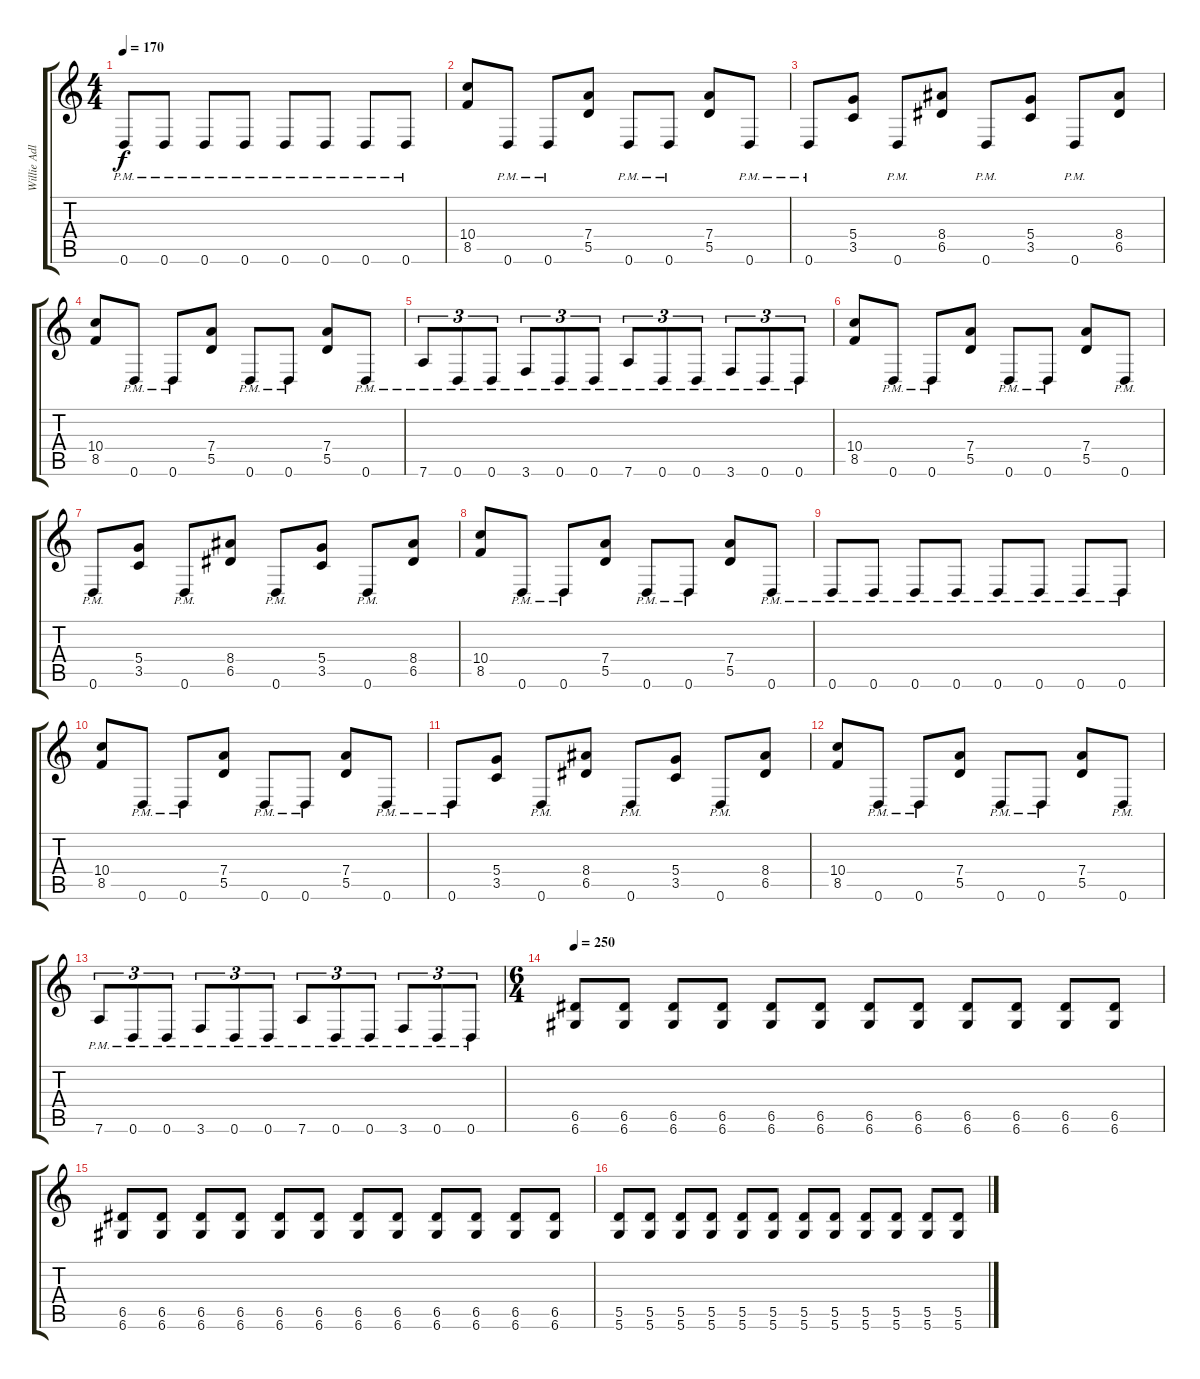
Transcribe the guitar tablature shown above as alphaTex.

\track ("Willie Adler" "Willie Adl") {instrument distortionguitar}
\staff {score tabs}
\tuning (E4 B3 G3 D3 A2 D2) {hide}
\ts (4 4)
\tempo 170
\clef g2
\ks c
0.6{pm}.8{dy f} 0.6{pm}.8 0.6{pm}.8 0.6{pm}.8 0.6{pm}.8 0.6{pm}.8 0.6{pm}.8 0.6{pm}.8 |
(10.4 8.5).8 0.6{pm}.8 0.6{pm}.8 (7.4 5.5).8 0.6{pm}.8 0.6{pm}.8 (7.4 5.5).8 0.6{pm}.8 |
0.6{pm}.8 (5.4 3.5).8 0.6{pm}.8 (8.4 6.5).8 0.6{pm}.8 (5.4 3.5).8 0.6{pm}.8 (8.4 6.5).8 |
(10.4 8.5).8 0.6{pm}.8 0.6{pm}.8 (7.4 5.5).8 0.6{pm}.8 0.6{pm}.8 (7.4 5.5).8 0.6{pm}.8 |
7.6{pm}.8{tu (3 2)} 0.6{pm}.8{tu (3 2)} 0.6{pm}.8{tu (3 2)} 3.6{pm}.8{tu (3 2)} 0.6{pm}.8{tu (3 2)} 0.6{pm}.8{tu (3 2)} 7.6{pm}.8{tu (3 2)} 0.6{pm}.8{tu (3 2)} 0.6{pm}.8{tu (3 2)} 3.6{pm}.8{tu (3 2)} 0.6{pm}.8{tu (3 2)} 0.6{pm}.8{tu (3 2)} |
(10.4 8.5).8 0.6{pm}.8 0.6{pm}.8 (7.4 5.5).8 0.6{pm}.8 0.6{pm}.8 (7.4 5.5).8 0.6{pm}.8 |
0.6{pm}.8 (5.4 3.5).8 0.6{pm}.8 (8.4 6.5).8 0.6{pm}.8 (5.4 3.5).8 0.6{pm}.8 (8.4 6.5).8 |
(10.4 8.5).8 0.6{pm}.8 0.6{pm}.8 (7.4 5.5).8 0.6{pm}.8 0.6{pm}.8 (7.4 5.5).8 0.6{pm}.8 |
0.6{pm}.8 0.6{pm}.8 0.6{pm}.8 0.6{pm}.8 0.6{pm}.8 0.6{pm}.8 0.6{pm}.8 0.6{pm}.8 |
(10.4 8.5).8 0.6{pm}.8 0.6{pm}.8 (7.4 5.5).8 0.6{pm}.8 0.6{pm}.8 (7.4 5.5).8 0.6{pm}.8 |
0.6{pm}.8 (5.4 3.5).8 0.6{pm}.8 (8.4 6.5).8 0.6{pm}.8 (5.4 3.5).8 0.6{pm}.8 (8.4 6.5).8 |
(10.4 8.5).8 0.6{pm}.8 0.6{pm}.8 (7.4 5.5).8 0.6{pm}.8 0.6{pm}.8 (7.4 5.5).8 0.6{pm}.8 |
7.6{pm}.8{tu (3 2)} 0.6{pm}.8{tu (3 2)} 0.6{pm}.8{tu (3 2)} 3.6{pm}.8{tu (3 2)} 0.6{pm}.8{tu (3 2)} 0.6{pm}.8{tu (3 2)} 7.6{pm}.8{tu (3 2)} 0.6{pm}.8{tu (3 2)} 0.6{pm}.8{tu (3 2)} 3.6{pm}.8{tu (3 2)} 0.6{pm}.8{tu (3 2)} 0.6{pm}.8{tu (3 2)} |
\ts (6 4)
\tempo 250
(6.5 6.6).8{volume 13} (6.5 6.6).8 (6.5 6.6).8 (6.5 6.6).8 (6.5 6.6).8 (6.5 6.6).8 (6.5 6.6).8 (6.5 6.6).8 (6.5 6.6).8 (6.5 6.6).8 (6.5 6.6).8 (6.5 6.6).8 |
(6.5 6.6).8 (6.5 6.6).8 (6.5 6.6).8 (6.5 6.6).8 (6.5 6.6).8 (6.5 6.6).8 (6.5 6.6).8 (6.5 6.6).8 (6.5 6.6).8 (6.5 6.6).8 (6.5 6.6).8 (6.5 6.6).8 |
(5.5 5.6).8 (5.5 5.6).8 (5.5 5.6).8 (5.5 5.6).8 (5.5 5.6).8 (5.5 5.6).8 (5.5 5.6).8 (5.5 5.6).8 (5.5 5.6).8 (5.5 5.6).8 (5.5 5.6).8 (5.5 5.6).8
